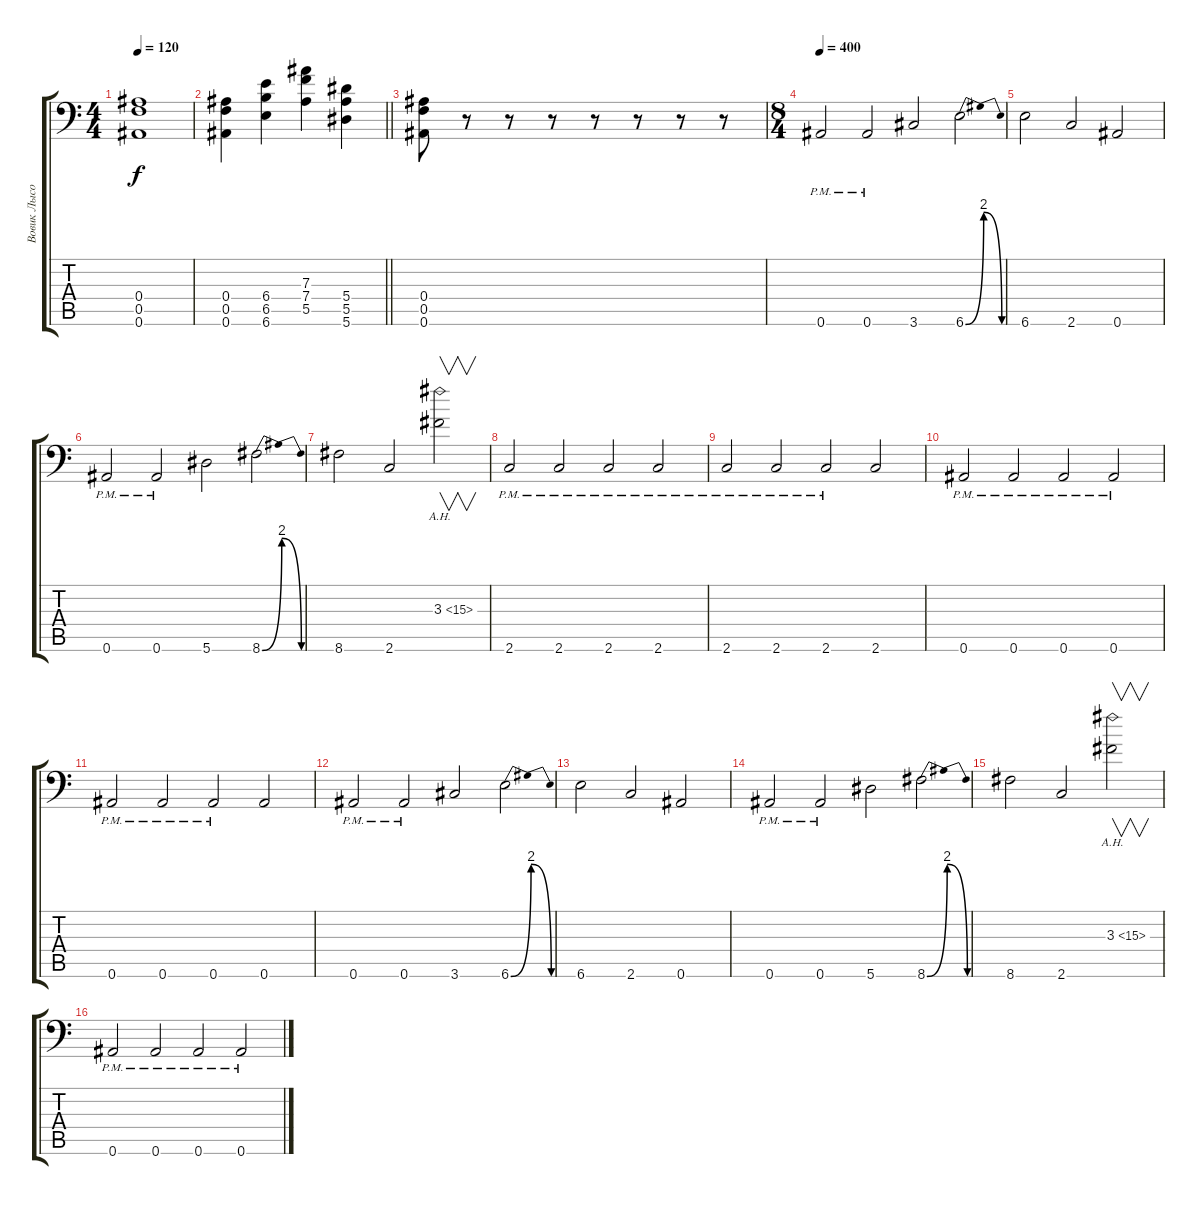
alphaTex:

\track ("Вовик Лысов-Гитара" "Вовик Лысо") {instrument distortionguitar}
\staff {score tabs}
\tuning (C4 G3 Eb3 Bb2 F2 Bb1) {hide}
\ts (4 4)
\tempo 120
\clef f4
\ks c
(0.4 0.5 0.6).1{dy f} |
\barLineRight lightlight
(0.4 0.5 0.6).4 (6.4 6.5 6.6).4 (7.3 7.4 5.5).4 (5.4 5.5 5.6).4 |
(0.4 0.5 0.6).8 r.8 r.8 r.8 r.8 r.8 r.8 r.8 |
\ts (8 4)
\tempo 400
0.6{pm}.2 0.6{pm}.2 3.6.2 6.6{be (bendrelease 0 0 15 8 15 8 60 0)}.2 |
6.6.2 2.6.2 0.6.2 |
0.6{pm}.2 0.6{pm}.2 5.6.2 8.6{be (bendrelease 0 0 15 8 15 8 60 0)}.2 |
8.6.2 2.6.2 3.3{ah 12}.2{v} |
2.6{pm}.2 2.6{pm}.2 2.6{pm}.2 2.6{pm}.2 |
2.6{pm}.2 2.6{pm}.2 2.6{pm}.2 2.6.2 |
0.6{pm}.2 0.6{pm}.2 0.6{pm}.2 0.6{pm}.2 |
0.6{pm}.2 0.6{pm}.2 0.6{pm}.2 0.6.2 |
0.6{pm}.2 0.6{pm}.2 3.6.2 6.6{be (bendrelease 0 0 15 8 15 8 60 0)}.2 |
6.6.2 2.6.2 0.6.2 |
0.6{pm}.2 0.6{pm}.2 5.6.2 8.6{be (bendrelease 0 0 15 8 15 8 60 0)}.2 |
8.6.2 2.6.2 3.3{ah 12}.2{v} |
0.6{pm}.2 0.6{pm}.2 0.6{pm}.2 0.6{pm}.2
